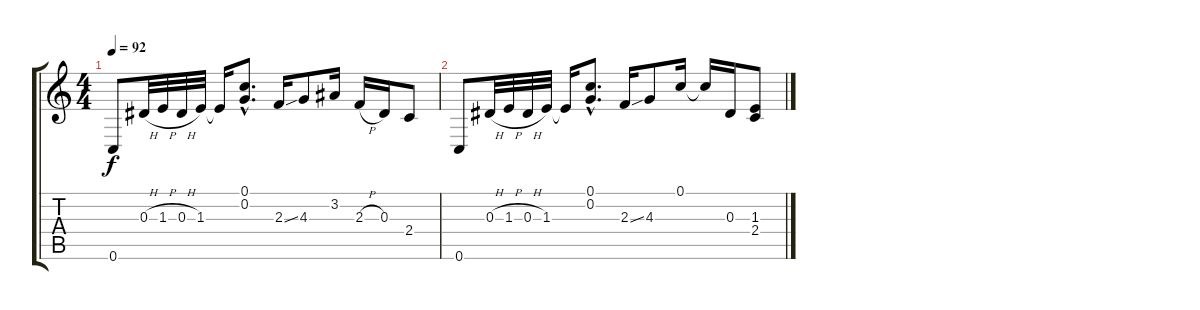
\track "" {instrument overdrivenguitar}
\staff {score tabs}
\tuning (C4 G3 Eb3 Bb2 F2 C2) {hide}
\ts (4 4)
\tempo 92
\clef g2
\ks c
0.6.8{dy f} 0.3{h}.32 1.3{h}.32 0.3{h}.32 1.3.32 1.3{t}.16 (0.1{hac} 0.2{hac}).8{d} 2.3{ss}.16 4.3.8 3.2.16 2.3{h}.16 0.3.16 2.4.8 |
0.6.8 0.3{h}.32 1.3{h}.32 0.3{h}.32 1.3.32 1.3{t}.16 (0.1{hac} 0.2{hac}).8{d} 2.3{ss}.16 4.3.8 0.1.16 0.1{t}.16 0.3.16 (1.3 2.4).8
